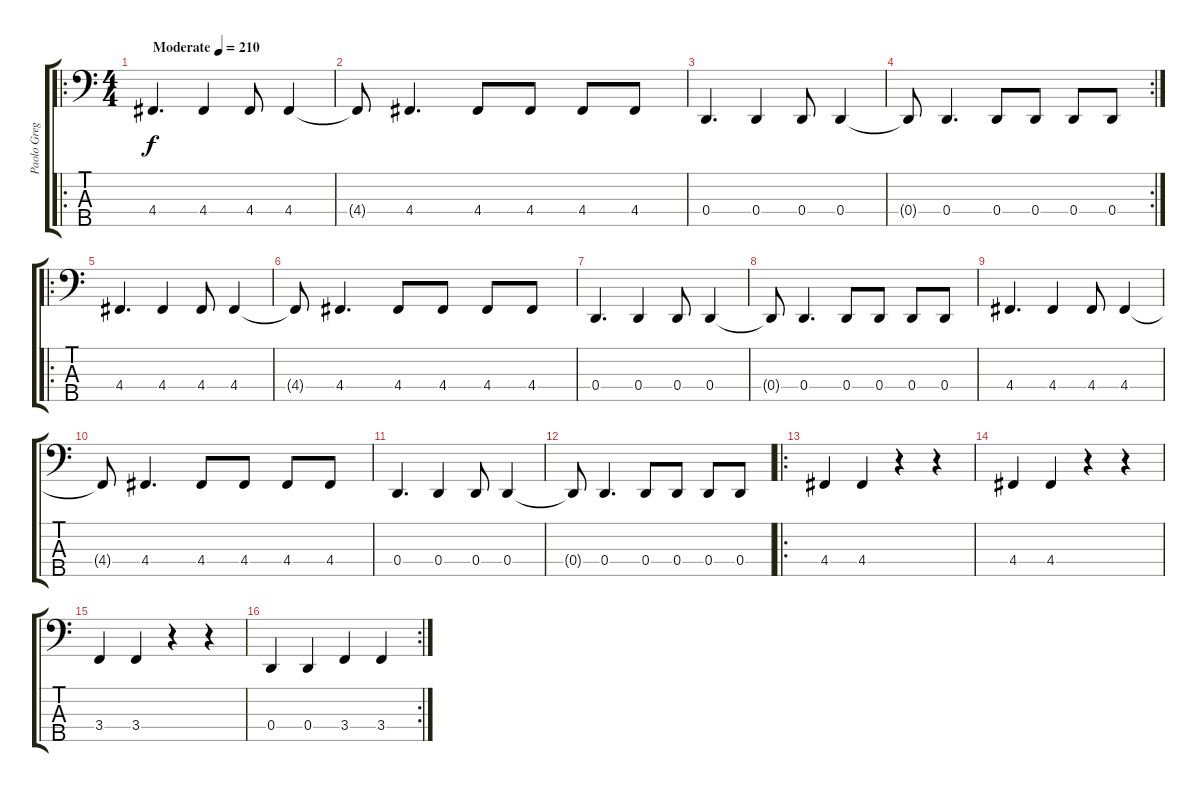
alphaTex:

\track ("Paolo Gregoletto" "Paolo Greg") {instrument electricbasspick}
\staff {score tabs}
\tuning (G2 D2 A1 D1 B0) {hide}
\ro
\ts (4 4)
\tempo (210 "Moderate")
\clef f4
\ks c
4.4.4{d dy f instrument electricbasspick} 4.4.4 4.4.8 4.4.4 |
4.4{t}.8 4.4.4{d} 4.4.8 4.4.8 4.4.8 4.4.8 |
0.4.4{d} 0.4.4 0.4.8 0.4.4 |
\rc 2
0.4{t}.8 0.4.4{d} 0.4.8 0.4.8 0.4.8 0.4.8 |
\ro
4.4.4{d} 4.4.4 4.4.8 4.4.4 |
4.4{t}.8 4.4.4{d} 4.4.8 4.4.8 4.4.8 4.4.8 |
0.4.4{d} 0.4.4 0.4.8 0.4.4 |
0.4{t}.8 0.4.4{d} 0.4.8 0.4.8 0.4.8 0.4.8 |
4.4.4{d} 4.4.4 4.4.8 4.4.4 |
4.4{t}.8 4.4.4{d} 4.4.8 4.4.8 4.4.8 4.4.8 |
0.4.4{d} 0.4.4 0.4.8 0.4.4 |
0.4{t}.8 0.4.4{d} 0.4.8 0.4.8 0.4.8 0.4.8 |
\ro
4.4.4 4.4.4 r.4 r.4 |
4.4.4 4.4.4 r.4 r.4 |
3.4.4 3.4.4 r.4 r.4 |
\rc 2
0.4.4 0.4.4 3.4.4 3.4.4
